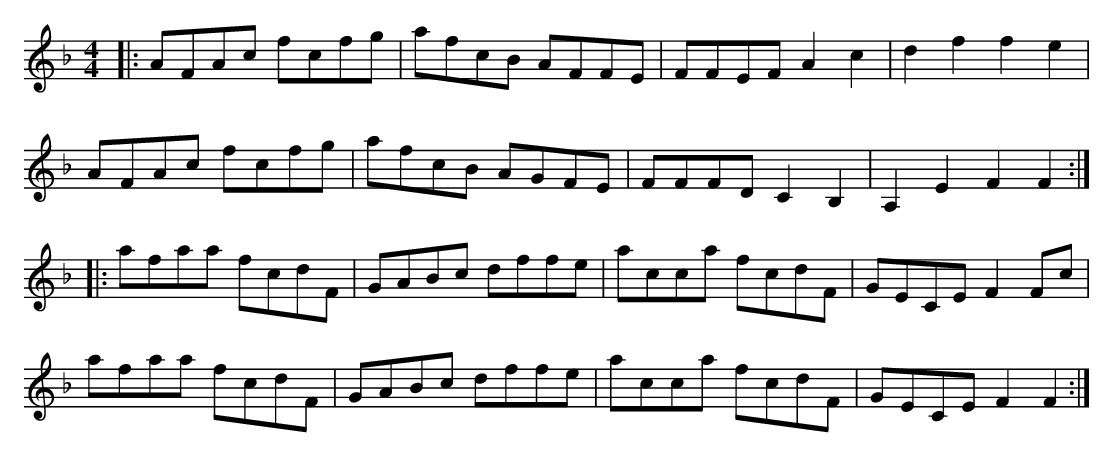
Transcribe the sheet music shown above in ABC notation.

X:1
M:4/4
K:F
|:AFAc fcfg|afcB AFFE|FFEF A2c2|d2f2 f2e2|
AFAc fcfg|afcB AGFE|FFFD C2B,2|A,2E2 F2F2:|
|:afaa fcdF|GABc dffe|acca fcdF|GECE F2Fc|
afaa fcdF|GABc dffe|acca fcdF|GECE F2F2:|
